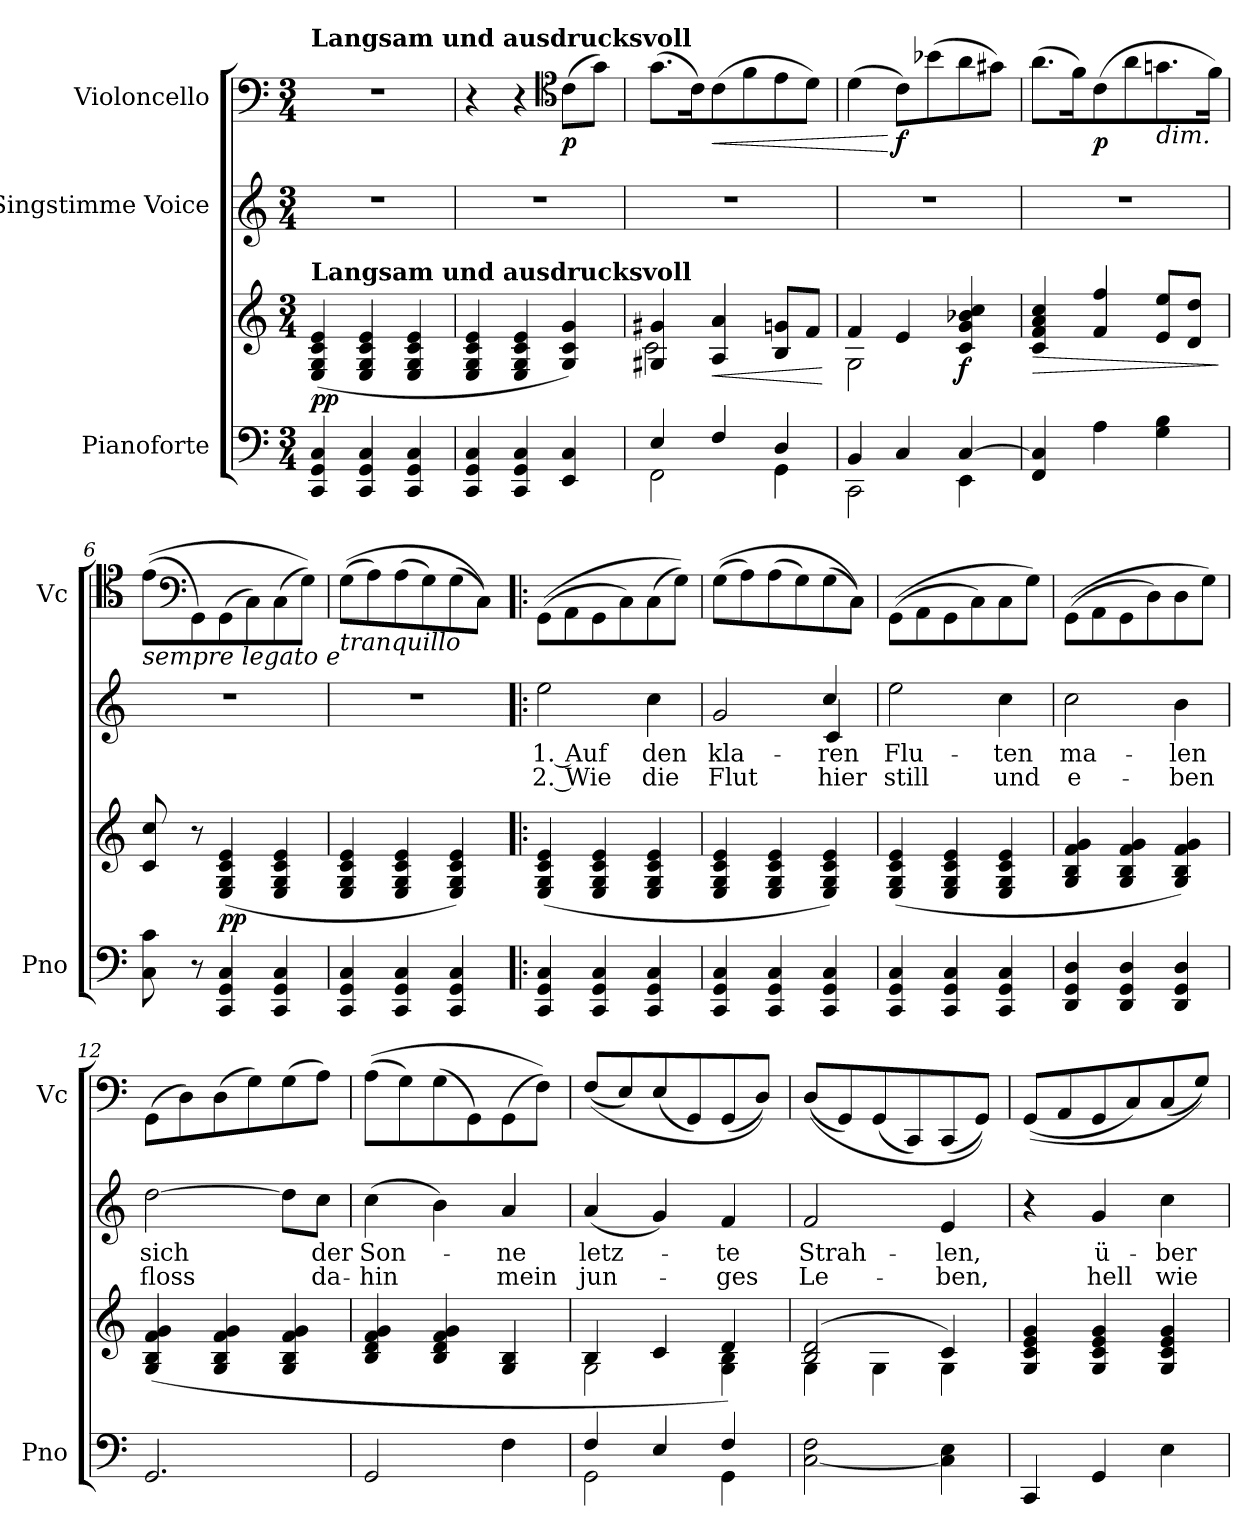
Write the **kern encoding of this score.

**kern	**kern	**dynam	**kern	**text	**text	**kern	**dynam
*part3	*part3	*part3	*part2	*part2	*part2	*part1	*part1
*staff4	*staff3	*staff3/4	*staff2	*staff2	*staff2	*staff1	*staff1
*I"Pianoforte	*	*	*I"Singstimme Voice	*	*	*I"Violoncello	*
*I'Pno	*	*	*	*	*	*I'Vc	*
*clefF4	*clefG2	*	*clefG2	*	*	*clefF4	*
*k[]	*k[]	*	*k[]	*	*	*k[]	*
*M3/4	*M3/4	*	*M3/4	*	*	*M3/4	*
=1	=1	=1	=1	=1	=1	=1	=1
!	!	!	!	!	!	!LO:TX:a:B:t=Langsam und ausdrucksvoll	!
!	!LO:TX:a:B:t=Langsam und ausdrucksvoll	!	!	!	!	!	!
!	!	!LO:DY:b	!	!	!	!	!
4CC/ 4GG/ 4C/	(4E/ 4G/ 4c/ 4e/	pp	2.r	.	.	2.r	.
4CC/ 4GG/ 4C/	4E/ 4G/ 4c/ 4e/	.	.	.	.	.	.
4CC/ 4GG/ 4C/	4E/ 4G/ 4c/ 4e/	.	.	.	.	.	.
=2	=2	=2	=2	=2	=2	=2	=2
4CC/ 4GG/ 4C/	4E/ 4G/ 4c/ 4e/	.	2.r	.	.	4r	.
4CC/ 4GG/ 4C/	4E/ 4G/ 4c/ 4e/	.	.	.	.	4r	.
*	*	*	*	*	*	*clefC4	*
!	!	!	!	!	!	!	!LO:DY:b
4EE/ 4C/	4G/ 4c/ 4g/)	.	.	.	.	(8c\L	p
.	.	.	.	.	.	8g\J)	.
=3	=3	=3	=3	=3	=3	=3	=3
*^	*^	*	*	*	*	*	*
4E/	2FF\	4G#X/ 4g#X/	2c\	.	2.r	.	.	(8.g\L	.
.	.	.	.	.	.	.	.	16c\K)	.
!	!	!	!	!LO:HP:b	!	!	!	!	!LO:HP:b
4F/	.	4A/ 4a/	.	<	.	.	.	(8c\	<
.	.	.	.	.	.	.	.	8f\	.
4D/	4GG\	8B/ 8gn/L	4ryy	.	.	.	.	8e\	.
.	.	8f/J	.	.	.	.	.	8d\J)	.
*v	*v	*	*	*	*	*	*	*	*
*	*v	*v	*	*	*	*	*	*
.	.	[	.	.	.	.	.
=4	=4	=4	=4	=4	=4	=4	=4
*^	*^	*	*	*	*	*	*
4BB/	2CC\	4f/	2G\	.	2.r	.	.	(4d\	.
!	!	!	!	!	!	!	!	!	!LO:DY:n=1:b
4C/	.	4e/	.	.	.	.	.	8c\L)	[ f
.	.	.	.	.	.	.	.	(8b-X\	.
!	!	!	!	!LO:DY:b	!	!	!	!	!
[4C/	4EE\	4c/ 4g/ 4b-X/ 4cc/	4ryy	f	.	.	.	8a\	.
.	.	.	.	.	.	.	.	8g#X\J)	.
*v	*v	*	*	*	*	*	*	*	*
*	*v	*v	*	*	*	*	*	*
=5	=5	=5	=5	=5	=5	=5	=5
!	!	!LO:HP:b	!	!	!	!	!
4FF/ 4C/]	4c/ 4f/ 4a/ 4cc/	>	2.r	.	.	(8.a\L	.
.	.	.	.	.	.	16f\K)	.
!	!	!	!	!	!	!	!LO:DY:b
4A\	4f/ 4ff/	.	.	.	.	(8c\	p
.	.	.	.	.	.	8a\	.
!	!	!	!	!	!	!LO:TX:b:i:t=dim.	!
4G\ 4B\	8e/ 8ee/L	.	.	.	.	8.gn\	.
.	8d/ 8dd/J	.	.	.	.	.	.
.	.	.	.	.	.	16f\Jk)	.
.	.	]	.	.	.	.	.
!!LO:LB:g=z
=6	=6	=6	=6	=6	=6	=6	=6
!	!	!	!	!	!	!LO:TX:b:i:t=sempre   legato   e	!
8C\ 8c\	8c/ 8cc/	.	2.r	.	.	((8e\L	.
*	*	*	*	*	*	*clefF4	*
8r	8r	.	.	.	.	8GG\)	.
!	!	!LO:DY:b	!	!	!	!	!
4CC/ 4GG/ 4C/	(4E/ 4G/ 4c/ 4e/	pp	.	.	.	(8GG\	.
.	.	.	.	.	.	8C\)	.
4CC/ 4GG/ 4C/	4E/ 4G/ 4c/ 4e/	.	.	.	.	(8C\	.
.	.	.	.	.	.	8G\J))	.
!!LO:LB:g=z
=7	=7	=7	=7	=7	=7	=7	=7
!	!	!	!	!	!	!LO:TX:b:i:t=tranquillo	!
4CC/ 4GG/ 4C/	4E/ 4G/ 4c/ 4e/	.	2.r	.	.	((8G\L	.
.	.	.	.	.	.	8A\)	.
4CC/ 4GG/ 4C/	4E/ 4G/ 4c/ 4e/	.	.	.	.	(8A\	.
.	.	.	.	.	.	8G\)	.
4CC/ 4GG/ 4C/	4E/ 4G/ 4c/ 4e/)	.	.	.	.	(8G\	.
.	.	.	.	.	.	8C\J))	.
=8!|:	=8!|:	=8!|:	=8!|:	=8!|:	=8!|:	=8!|:	=8!|:
!	!	!	!	!LO:LY:b	!LO:LY:b	!	!
4CC/ 4GG/ 4C/	(4E/ 4G/ 4c/ 4e/	.	2ee\	1. Auf	2. Wie	(>(8GG\L	.
.	.	.	.	.	.	8AA\	.
4CC/ 4GG/ 4C/	4E/ 4G/ 4c/ 4e/	.	.	.	.	8GG\	.
.	.	.	.	.	.	8C\)	.
!	!	!	!	!LO:LY:b	!LO:LY:b	!	!
4CC/ 4GG/ 4C/	4E/ 4G/ 4c/ 4e/	.	4cc\	den	die	(8C\	.
.	.	.	.	.	.	8G\J))	.
=9	=9	=9	=9	=9	=9	=9	=9
!	!	!	!	!LO:LY:b	!LO:LY:b	!	!
*	*	*	*^	*	*	*	*
4CC/ 4GG/ 4C/	4E/ 4G/ 4c/ 4e/	.	2g/	2ryy	kla-	Flut	((8G\L	.
.	.	.	.	.	.	.	8A\)	.
4CC/ 4GG/ 4C/	4E/ 4G/ 4c/ 4e/	.	.	.	.	.	(8A\	.
.	.	.	.	.	.	.	8G\)	.
!	!	!	!	!	!LO:LY:b	!LO:LY:b	!	!
4CC/ 4GG/ 4C/	4E/ 4G/ 4c/ 4e/)	.	4cc/	4c/	-ren	hier	(8G\	.
.	.	.	.	.	.	.	8C\J))	.
*	*	*	*v	*v	*	*	*	*
=10	=10	=10	=10	=10	=10	=10	=10
!	!	!	!	!LO:LY:b	!LO:LY:b	!	!
4CC/ 4GG/ 4C/	(4E/ 4G/ 4c/ 4e/	.	2ee\	Flu-	still	((8GG\L	.
.	.	.	.	.	.	8AA\	.
4CC/ 4GG/ 4C/	4E/ 4G/ 4c/ 4e/	.	.	.	.	8GG\	.
.	.	.	.	.	.	8C\)	.
!	!	!	!	!LO:LY:b	!LO:LY:b	!	!
4CC/ 4GG/ 4C/	4E/ 4G/ 4c/ 4e/	.	4cc\	-ten	und	8C\	.
.	.	.	.	.	.	8G\J)	.
=11	=11	=11	=11	=11	=11	=11	=11
!	!	!	!	!LO:LY:b	!LO:LY:b	!	!
4DD/ 4GG/ 4D/	4G/ 4B/ 4f/ 4g/	.	2cc\	ma-	e-	((8GG\L	.
.	.	.	.	.	.	8AA\	.
4DD/ 4GG/ 4D/	4G/ 4B/ 4f/ 4g/	.	.	.	.	8GG\	.
.	.	.	.	.	.	8D\)	.
!	!	!	!	!LO:LY:b	!LO:LY:b	!	!
4DD/ 4GG/ 4D/	4G/ 4B/ 4f/ 4g/)	.	4b\	-len	-ben	8D\	.
.	.	.	.	.	.	8G\J)	.
!!LO:PB:g=z
=12	=12	=12	=12	=12	=12	=12	=12
!	!	!	!	!LO:LY:b	!LO:LY:b	!	!
2.GG/	(4G/ 4B/ 4f/ 4g/	.	[2dd\	sich	floss	(8GG\L	.
.	.	.	.	.	.	8D\)	.
.	4G/ 4B/ 4f/ 4g/	.	.	.	.	(8D\	.
.	.	.	.	.	.	8G\)	.
.	4G/ 4B/ 4f/ 4g/	.	8dd\L]	.	.	(8G\	.
!	!	!	!	!LO:LY:b	!LO:LY:b	!	!
.	.	.	8cc\J	der	da-	8A\J)	.
=13	=13	=13	=13	=13	=13	=13	=13
!	!	!	!	!LO:LY:b	!LO:LY:b	!	!
2GG/	4B/ 4d/ 4f/ 4g/	.	(4cc\	Son-	-hin	((8A\L	.
.	.	.	.	.	.	8G\)	.
.	4B/ 4d/ 4f/ 4g/	.	4b\)	.	.	(8G\	.
.	.	.	.	.	.	8GG\)	.
!	!	!	!	!LO:LY:b	!LO:LY:b	!	!
4F\	4G/ 4B/	.	4a/	-ne	mein	(8GG\	.
.	.	.	.	.	.	8F\J))	.
!!LO:LB:g=z
=14	=14	=14	=14	=14	=14	=14	=14
*^	*^	*	*	*	*	*	*
!	!	!	!	!	!	!LO:LY:b	!LO:LY:b	!	!
4F/	2GG\	4B/	2G\	.	(4a/	letz-	jun-	((8F/L	.
.	.	.	.	.	.	.	.	8E/)	.
4E/	.	4c/	.	.	4g/)	.	.	(8E/	.
.	.	.	.	.	.	.	.	8GG/)	.
!	!	!	!	!	!	!LO:LY:b	!LO:LY:b	!	!
4F/	4GG\	4d/)	4G\ 4B\	.	4f/	-te	-ges	(8GG/	.
.	.	.	.	.	.	.	.	8D/J))	.
*v	*v	*	*	*	*	*	*	*	*
=15	=15	=15	=15	=15	=15	=15	=15	=15
!	!	!	!	!	!LO:LY:b	!LO:LY:b	!	!
[2C\ 2F\	(2B/ 2d/	4G\	.	2f/	Strah-	Le-	((8D/L	.
.	.	.	.	.	.	.	8GG/)	.
.	.	4G\	.	.	.	.	(8GG/	.
.	.	.	.	.	.	.	8CC/)	.
!	!	!	!	!	!LO:LY:b	!LO:LY:b	!	!
4C\] 4E\	4c/)	4G\	.	4e/	-len,	-ben,	(8CC/	.
.	.	.	.	.	.	.	8GG/J))	.
*	*v	*v	*	*	*	*	*	*
=16	=16	=16	=16	=16	=16	=16	=16
4CC/	4G/ 4c/ 4e/ 4g/	.	4r	.	.	((8GG/L	.
.	.	.	.	.	.	8AA/	.
!	!	!	!	!LO:LY:b	!LO:LY:b	!	!
4GG/	4G/ 4c/ 4e/ 4g/	.	4g/	ü-	hell	8GG/	.
.	.	.	.	.	.	8C/)	.
!	!	!	!	!LO:LY:b	!LO:LY:b	!	!
4E\	4G/ 4c/ 4e/ 4g/	.	4cc\	-ber	wie	(8C/	.
.	.	.	.	.	.	8G/J))	.
=	=	=	=	=	=	=	=
*-	*-	*-	*-	*-	*-	*-	*-
